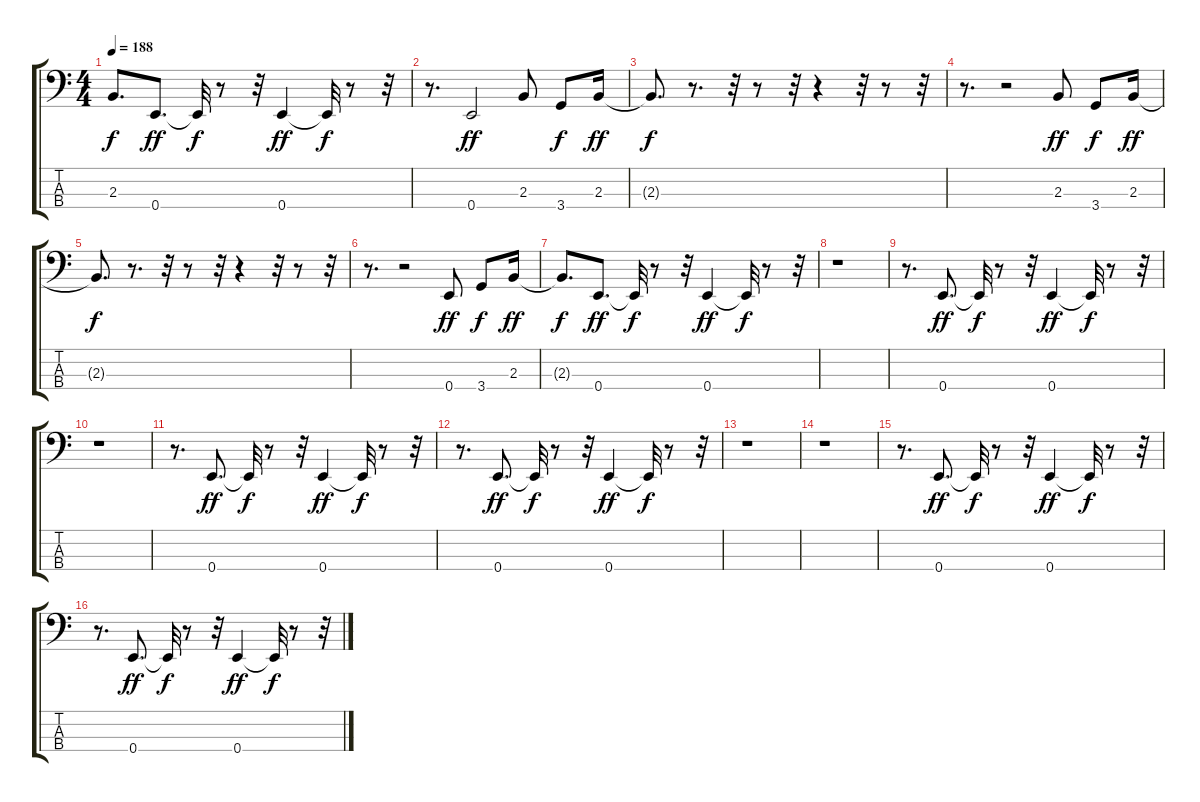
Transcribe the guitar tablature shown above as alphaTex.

\track "" {instrument synthbass1}
\staff {score tabs}
\tuning (G2 D2 A1 E1) {hide}
\ts (4 4)
\tempo 188
\clef f4
\ks c
2.3{t}.8{d dy f} 0.4.8{d dy ff} 0.4{t}.32{dy f} r.8 r.32 0.4.4{dy ff} 0.4{t}.32{dy f} r.8 r.32 |
r.8{d} 0.4.2{dy ff} 2.3.8 3.4.8{dy f} 2.3.16{dy ff} |
2.3{t}.8{d dy f} r.8{d} r.32 r.8 r.32 r.4 r.32 r.8 r.32 |
r.8{d} r.2 2.3.8{dy ff} 3.4.8{dy f} 2.3.16{dy ff} |
2.3{t}.8{d dy f} r.8{d} r.32 r.8 r.32 r.4 r.32 r.8 r.32 |
r.8{d} r.2 0.4.8{dy ff} 3.4.8{dy f} 2.3.16{dy ff} |
2.3{t}.8{d dy f} 0.4.8{d dy ff} 0.4{t}.32{dy f} r.8 r.32 0.4.4{dy ff} 0.4{t}.32{dy f} r.8 r.32 |
r.1 |
r.8{d} 0.4.8{d dy ff} 0.4{t}.32{dy f} r.8 r.32 0.4.4{dy ff} 0.4{t}.32{dy f} r.8 r.32 |
r.1 |
r.8{d} 0.4.8{d dy ff} 0.4{t}.32{dy f} r.8 r.32 0.4.4{dy ff} 0.4{t}.32{dy f} r.8 r.32 |
r.8{d} 0.4.8{d dy ff} 0.4{t}.32{dy f} r.8 r.32 0.4.4{dy ff} 0.4{t}.32{dy f} r.8 r.32 |
r.1 |
r.1 |
r.8{d} 0.4.8{d dy ff} 0.4{t}.32{dy f} r.8 r.32 0.4.4{dy ff} 0.4{t}.32{dy f} r.8 r.32 |
r.8{d} 0.4.8{d dy ff} 0.4{t}.32{dy f} r.8 r.32 0.4.4{dy ff} 0.4{t}.32{dy f} r.8 r.32
